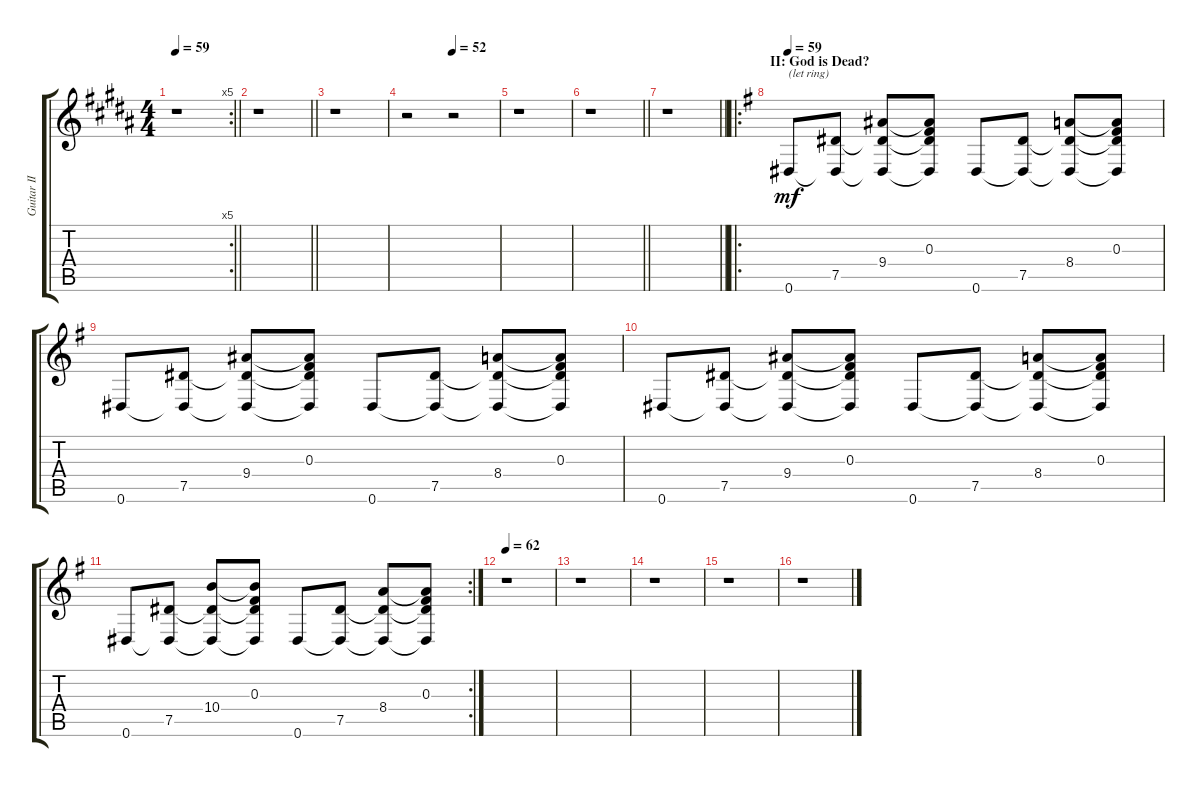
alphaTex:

\track ("Guitar II" "Guitar II") {instrument distortionguitar}
\staff {score tabs}
\tuning (Eb4 Bb3 Gb3 Db3 Ab2 Eb2) {hide}
\rc 5
\ts (4 4)
\tempo 59
\clef g2
\barLineRight lightlight
\ks b
r.1{dy mf} |
\barLineRight lightlight
r.1 |
r.1 |
\tempo (52 0.5)
r.2 r.2 |
r.1 |
\barLineRight lightlight
r.1 |
\barLineRight lightlight
r.1 |
\ro
\section ("" "II: God is Dead?")
\tempo 59
\ks eminor
0.6.8{txt "(let ring)"} (7.5 0.6{t}).8 (9.4 7.5{t} 0.6{t}).8 (0.3 9.4{t} 7.5{t} 0.6{t}).8 0.6.8 (7.5 0.6{t}).8 (8.4 7.5{t} 0.6{t}).8 (0.3 8.4{t} 7.5{t} 0.6{t}).8 |
0.6.8 (7.5 0.6{t}).8 (9.4 7.5{t} 0.6{t}).8 (0.3 9.4{t} 7.5{t} 0.6{t}).8 0.6.8 (7.5 0.6{t}).8 (8.4 7.5{t} 0.6{t}).8 (0.3 8.4{t} 7.5{t} 0.6{t}).8 |
0.6.8 (7.5 0.6{t}).8 (9.4 7.5{t} 0.6{t}).8 (0.3 9.4{t} 7.5{t} 0.6{t}).8 0.6.8 (7.5 0.6{t}).8 (8.4 7.5{t} 0.6{t}).8 (0.3 8.4{t} 7.5{t} 0.6{t}).8 |
\rc 2
0.6.8 (7.5 0.6{t}).8 (10.4 7.5{t} 0.6{t}).8 (0.3 10.4{t} 7.5{t} 0.6{t}).8 0.6.8 (7.5 0.6{t}).8 (8.4 7.5{t} 0.6{t}).8 (0.3 8.4{t} 7.5{t} 0.6{t}).8 |
\tempo 62
r.1 |
r.1 |
r.1 |
r.1 |
r.1
